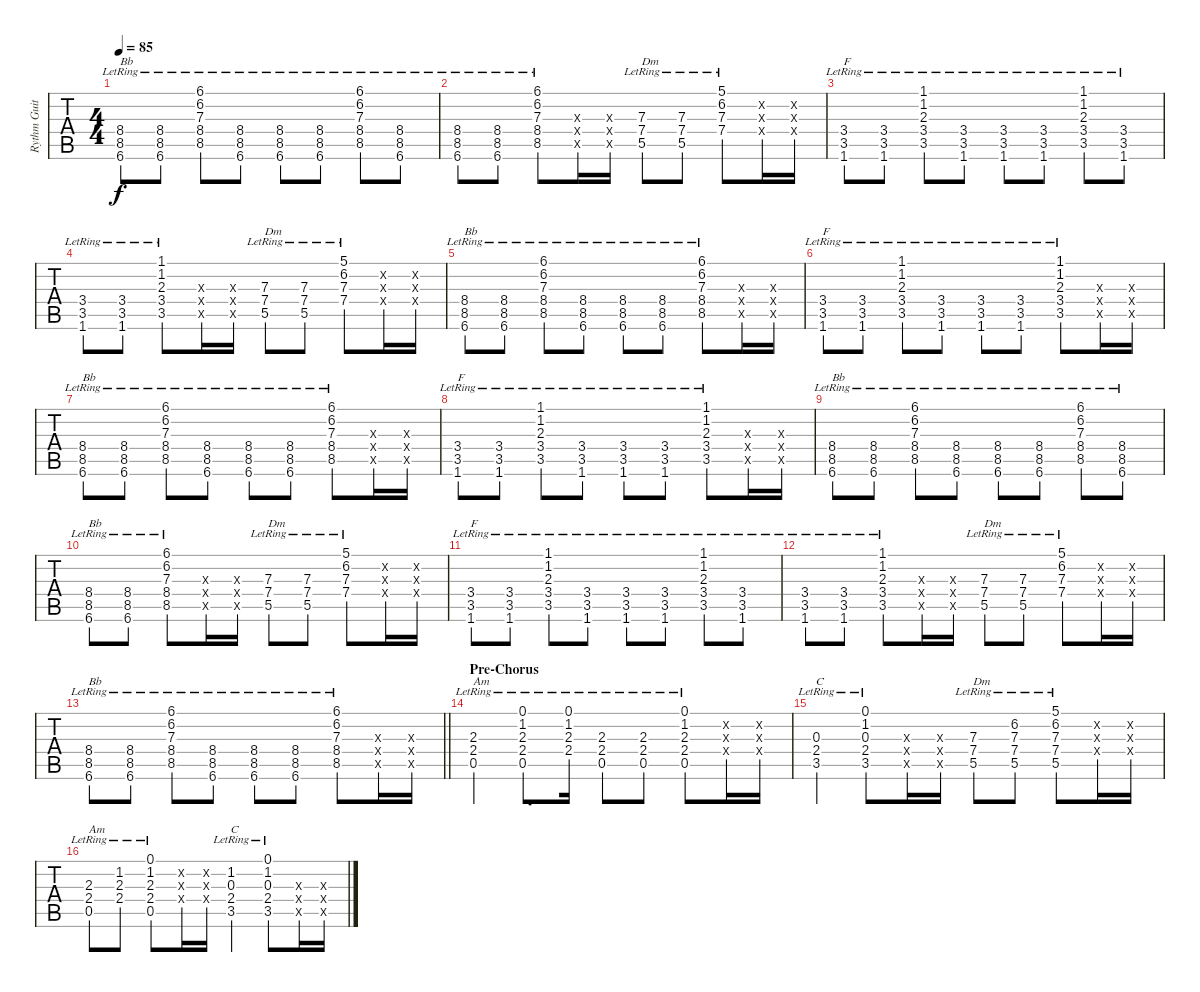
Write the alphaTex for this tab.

\track ("Rythm Guitar" "Rythm Guit") {instrument acousticguitarsteel}
\staff {tabs}
\tuning (E4 B3 G3 D3 A2 E2) {hide}
\ts (4 4)
\tempo 85
\clef g2
\ks f
(8.4{lr} 8.5{lr} 6.6{lr}).8{txt "Bb" dy f} (8.4{lr} 8.5{lr} 6.6{lr}).8 (6.1{lr} 6.2{lr} 7.3{lr} 8.4{lr} 8.5{lr}).8 (8.4{lr} 8.5{lr} 6.6{lr}).8 (8.4{lr} 8.5{lr} 6.6{lr}).8 (8.4{lr} 8.5{lr} 6.6{lr}).8 (6.1{lr} 6.2{lr} 7.3{lr} 8.4{lr} 8.5{lr}).8 (8.4{lr} 8.5{lr} 6.6{lr}).8 |
(8.4{lr} 8.5{lr} 6.6{lr}).8 (8.4{lr} 8.5{lr} 6.6{lr}).8 (6.1{lr} 6.2{lr} 7.3{lr} 8.4{lr} 8.5{lr}).8 (7.3{x} 8.4{x} 8.5{x}).16 (7.3{x} 8.4{x} 8.5{x}).16 (7.3{lr} 7.4{lr} 5.5{lr}).8{txt "Dm"} (7.3{lr} 7.4{lr} 5.5{lr}).8 (5.1{lr} 6.2{lr} 7.3{lr} 7.4{lr}).8 (6.2{x} 7.3{x} 7.4{x}).16 (6.2{x} 7.3{x} 7.4{x}).16 |
(3.4{lr} 3.5{lr} 1.6{lr}).8{txt "F"} (3.4{lr} 3.5{lr} 1.6{lr}).8 (1.1{lr} 1.2{lr} 2.3{lr} 3.4{lr} 3.5{lr}).8 (3.4{lr} 3.5{lr} 1.6{lr}).8 (3.4{lr} 3.5{lr} 1.6{lr}).8 (3.4{lr} 3.5{lr} 1.6{lr}).8 (1.1{lr} 1.2{lr} 2.3{lr} 3.4{lr} 3.5{lr}).8 (3.4{lr} 3.5{lr} 1.6{lr}).8 |
(3.4{lr} 3.5{lr} 1.6{lr}).8 (3.4{lr} 3.5{lr} 1.6{lr}).8 (1.1{lr} 1.2{lr} 2.3{lr} 3.4{lr} 3.5{lr}).8 (2.3{x} 3.4{x} 3.5{x}).16 (2.3{x} 3.4{x} 3.5{x}).16 (7.3{lr} 7.4{lr} 5.5{lr}).8{txt "Dm"} (7.3{lr} 7.4{lr} 5.5{lr}).8 (5.1{lr} 6.2{lr} 7.3{lr} 7.4{lr}).8 (6.2{x} 7.3{x} 7.4{x}).16 (6.2{x} 7.3{x} 7.4{x}).16 |
(8.4{lr} 8.5{lr} 6.6{lr}).8{txt "Bb"} (8.4{lr} 8.5{lr} 6.6{lr}).8 (6.1{lr} 6.2{lr} 7.3{lr} 8.4{lr} 8.5{lr}).8 (8.4{lr} 8.5{lr} 6.6{lr}).8 (8.4{lr} 8.5{lr} 6.6{lr}).8 (8.4{lr} 8.5{lr} 6.6{lr}).8 (6.1{lr} 6.2{lr} 7.3{lr} 8.4{lr} 8.5{lr}).8 (7.3{x} 8.4{x} 8.5{x}).16 (7.3{x} 8.4{x} 8.5{x}).16 |
(3.4{lr} 3.5{lr} 1.6{lr}).8{txt "F"} (3.4{lr} 3.5{lr} 1.6{lr}).8 (1.1{lr} 1.2{lr} 2.3{lr} 3.4{lr} 3.5{lr}).8 (3.4{lr} 3.5{lr} 1.6{lr}).8 (3.4{lr} 3.5{lr} 1.6{lr}).8 (3.4{lr} 3.5{lr} 1.6{lr}).8 (1.1{lr} 1.2{lr} 2.3{lr} 3.4{lr} 3.5{lr}).8 (2.3{x} 3.4{x} 3.5{x}).16 (2.3{x} 3.4{x} 3.5{x}).16 |
(8.4{lr} 8.5{lr} 6.6{lr}).8{txt "Bb"} (8.4{lr} 8.5{lr} 6.6{lr}).8 (6.1{lr} 6.2{lr} 7.3{lr} 8.4{lr} 8.5{lr}).8 (8.4{lr} 8.5{lr} 6.6{lr}).8 (8.4{lr} 8.5{lr} 6.6{lr}).8 (8.4{lr} 8.5{lr} 6.6{lr}).8 (6.1{lr} 6.2{lr} 7.3{lr} 8.4{lr} 8.5{lr}).8 (7.3{x} 8.4{x} 8.5{x}).16 (7.3{x} 8.4{x} 8.5{x}).16 |
(3.4{lr} 3.5{lr} 1.6{lr}).8{txt "F"} (3.4{lr} 3.5{lr} 1.6{lr}).8 (1.1{lr} 1.2{lr} 2.3{lr} 3.4{lr} 3.5{lr}).8 (3.4{lr} 3.5{lr} 1.6{lr}).8 (3.4{lr} 3.5{lr} 1.6{lr}).8 (3.4{lr} 3.5{lr} 1.6{lr}).8 (1.1{lr} 1.2{lr} 2.3{lr} 3.4{lr} 3.5{lr}).8 (2.3{x} 3.4{x} 3.5{x}).16 (2.3{x} 3.4{x} 3.5{x}).16 |
(8.4{lr} 8.5{lr} 6.6{lr}).8{txt "Bb"} (8.4{lr} 8.5{lr} 6.6{lr}).8 (6.1{lr} 6.2{lr} 7.3{lr} 8.4{lr} 8.5{lr}).8 (8.4{lr} 8.5{lr} 6.6{lr}).8 (8.4{lr} 8.5{lr} 6.6{lr}).8 (8.4{lr} 8.5{lr} 6.6{lr}).8 (6.1{lr} 6.2{lr} 7.3{lr} 8.4{lr} 8.5{lr}).8 (8.4{lr} 8.5{lr} 6.6{lr}).8 |
(8.4{lr} 8.5{lr} 6.6{lr}).8{txt "Bb"} (8.4{lr} 8.5{lr} 6.6{lr}).8 (6.1{lr} 6.2{lr} 7.3{lr} 8.4{lr} 8.5{lr}).8 (7.3{x} 8.4{x} 8.5{x}).16 (7.3{x} 8.4{x} 8.5{x}).16 (7.3{lr} 7.4{lr} 5.5{lr}).8{txt "Dm"} (7.3{lr} 7.4{lr} 5.5{lr}).8 (5.1{lr} 6.2{lr} 7.3{lr} 7.4{lr}).8 (6.2{x} 7.3{x} 7.4{x}).16 (6.2{x} 7.3{x} 7.4{x}).16 |
(3.4{lr} 3.5{lr} 1.6{lr}).8{txt "F"} (3.4{lr} 3.5{lr} 1.6{lr}).8 (1.1{lr} 1.2{lr} 2.3{lr} 3.4{lr} 3.5{lr}).8 (3.4{lr} 3.5{lr} 1.6{lr}).8 (3.4{lr} 3.5{lr} 1.6{lr}).8 (3.4{lr} 3.5{lr} 1.6{lr}).8 (1.1{lr} 1.2{lr} 2.3{lr} 3.4{lr} 3.5{lr}).8 (3.4{lr} 3.5{lr} 1.6{lr}).8 |
(3.4{lr} 3.5{lr} 1.6{lr}).8 (3.4{lr} 3.5{lr} 1.6{lr}).8 (1.1{lr} 1.2{lr} 2.3{lr} 3.4{lr} 3.5{lr}).8 (2.3{x} 3.4{x} 3.5{x}).16 (2.3{x} 3.4{x} 3.5{x}).16 (7.3{lr} 7.4{lr} 5.5{lr}).8{txt "Dm"} (7.3{lr} 7.4{lr} 5.5{lr}).8 (5.1{lr} 6.2{lr} 7.3{lr} 7.4{lr}).8 (6.2{x} 7.3{x} 7.4{x}).16 (6.2{x} 7.3{x} 7.4{x}).16 |
\barLineRight lightlight
(8.4{lr} 8.5{lr} 6.6{lr}).8{txt "Bb"} (8.4{lr} 8.5{lr} 6.6{lr}).8 (6.1{lr} 6.2{lr} 7.3{lr} 8.4{lr} 8.5{lr}).8 (8.4{lr} 8.5{lr} 6.6{lr}).8 (8.4{lr} 8.5{lr} 6.6{lr}).8 (8.4{lr} 8.5{lr} 6.6{lr}).8 (6.1{lr} 6.2{lr} 7.3{lr} 8.4{lr} 8.5{lr}).8 (7.3{x} 8.4{x} 8.5{x}).16 (7.3{x} 8.4{x} 8.5{x}).16 |
\section ("" "Pre-Chorus")
(2.3{lr} 2.4{lr} 0.5{lr}).4{txt "Am"} (0.1{lr} 1.2{lr} 2.3{lr} 2.4{lr} 0.5{lr}).8{d} (0.1{lr} 1.2{lr} 2.3{lr} 2.4{lr}).16 (2.3{lr} 2.4{lr} 0.5{lr}).8 (2.3{lr} 2.4{lr} 0.5{lr}).8 (0.1{lr} 1.2{lr} 2.3{lr} 2.4{lr} 0.5{lr}).8 (1.2{x} 2.3{x} 2.4{x}).16 (1.2{x} 2.3{x} 2.4{x}).16 |
(0.3{lr} 2.4{lr} 3.5{lr}).4{txt "C"} (0.1{lr} 1.2{lr} 0.3{lr} 2.4{lr} 3.5{lr}).8 (2.3{x} 2.4{x} 3.5{x}).16 (2.3{x} 2.4{x} 3.5{x}).16 (7.3{lr} 7.4{lr} 5.5{lr}).8{txt "Dm"} (6.2{lr} 7.3{lr} 7.4{lr} 5.5{lr}).8 (5.1{lr} 6.2{lr} 7.3{lr} 7.4{lr} 5.5{lr}).8 (6.2{x} 7.3{x} 7.4{x}).16 (6.2{x} 7.3{x} 7.4{x}).16 |
(2.3{lr} 2.4{lr} 0.5{lr}).8{txt "Am"} (1.2{lr} 2.3{lr} 2.4{lr}).8 (0.1{lr} 1.2{lr} 2.3{lr} 2.4{lr} 0.5{lr}).8 (1.2{x} 2.3{x} 2.4{x}).16 (1.2{x} 2.3{x} 2.4{x}).16 (1.2{lr} 0.3{lr} 2.4{lr} 3.5{lr}).4{txt "C"} (0.1{lr} 1.2{lr} 0.3{lr} 2.4{lr} 3.5{lr}).8 (2.3{x} 2.4{x} 3.5{x}).16 (2.3{x} 2.4{x} 3.5{x}).16
